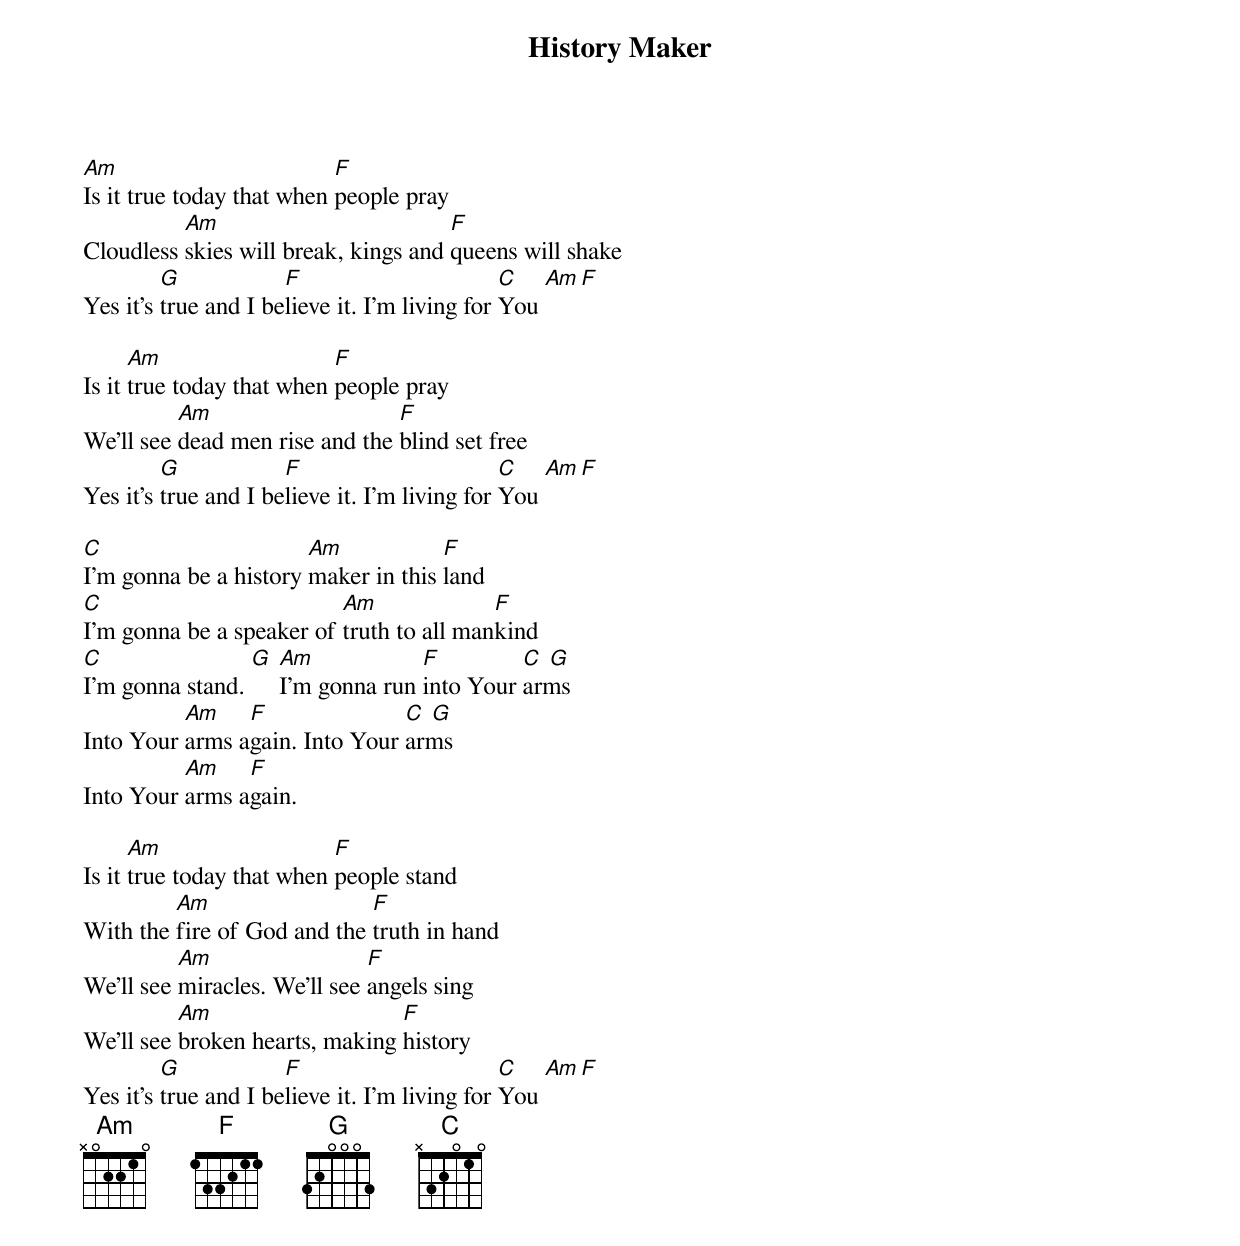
{title: History Maker}
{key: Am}
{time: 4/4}
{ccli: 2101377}
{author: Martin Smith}
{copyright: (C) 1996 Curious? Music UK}

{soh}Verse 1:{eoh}
[Am]Is it true today that when [F]people pray
Cloudless [Am]skies will break, kings and [F]queens will shake
Yes it's [G]true and I be[F]lieve it. I'm living for [C]You [Am][F]

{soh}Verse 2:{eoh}
Is it [Am]true today that when [F]people pray
We'll see [Am]dead men rise and the [F]blind set free
Yes it's [G]true and I be[F]lieve it. I'm living for [C]You [Am][F]

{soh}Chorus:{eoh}
[C]I'm gonna be a history [Am]maker in this [F]land
[C]I'm gonna be a speaker of [Am]truth to all man[F]kind
[C]I'm gonna stand. [G] [Am]I'm gonna run [F]into Your [C  G]arms
Into Your [Am]arms a[F]gain. Into Your [C  G]arms
Into Your [Am]arms a[F]gain.

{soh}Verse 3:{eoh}
Is it [Am]true today that when [F]people stand
With the [Am]fire of God and the [F]truth in hand
We'll see [Am]miracles. We'll see [F]angels sing
We'll see [Am]broken hearts, making [F]history
Yes it's [G]true and I be[F]lieve it. I'm living for [C]You [Am][F]
